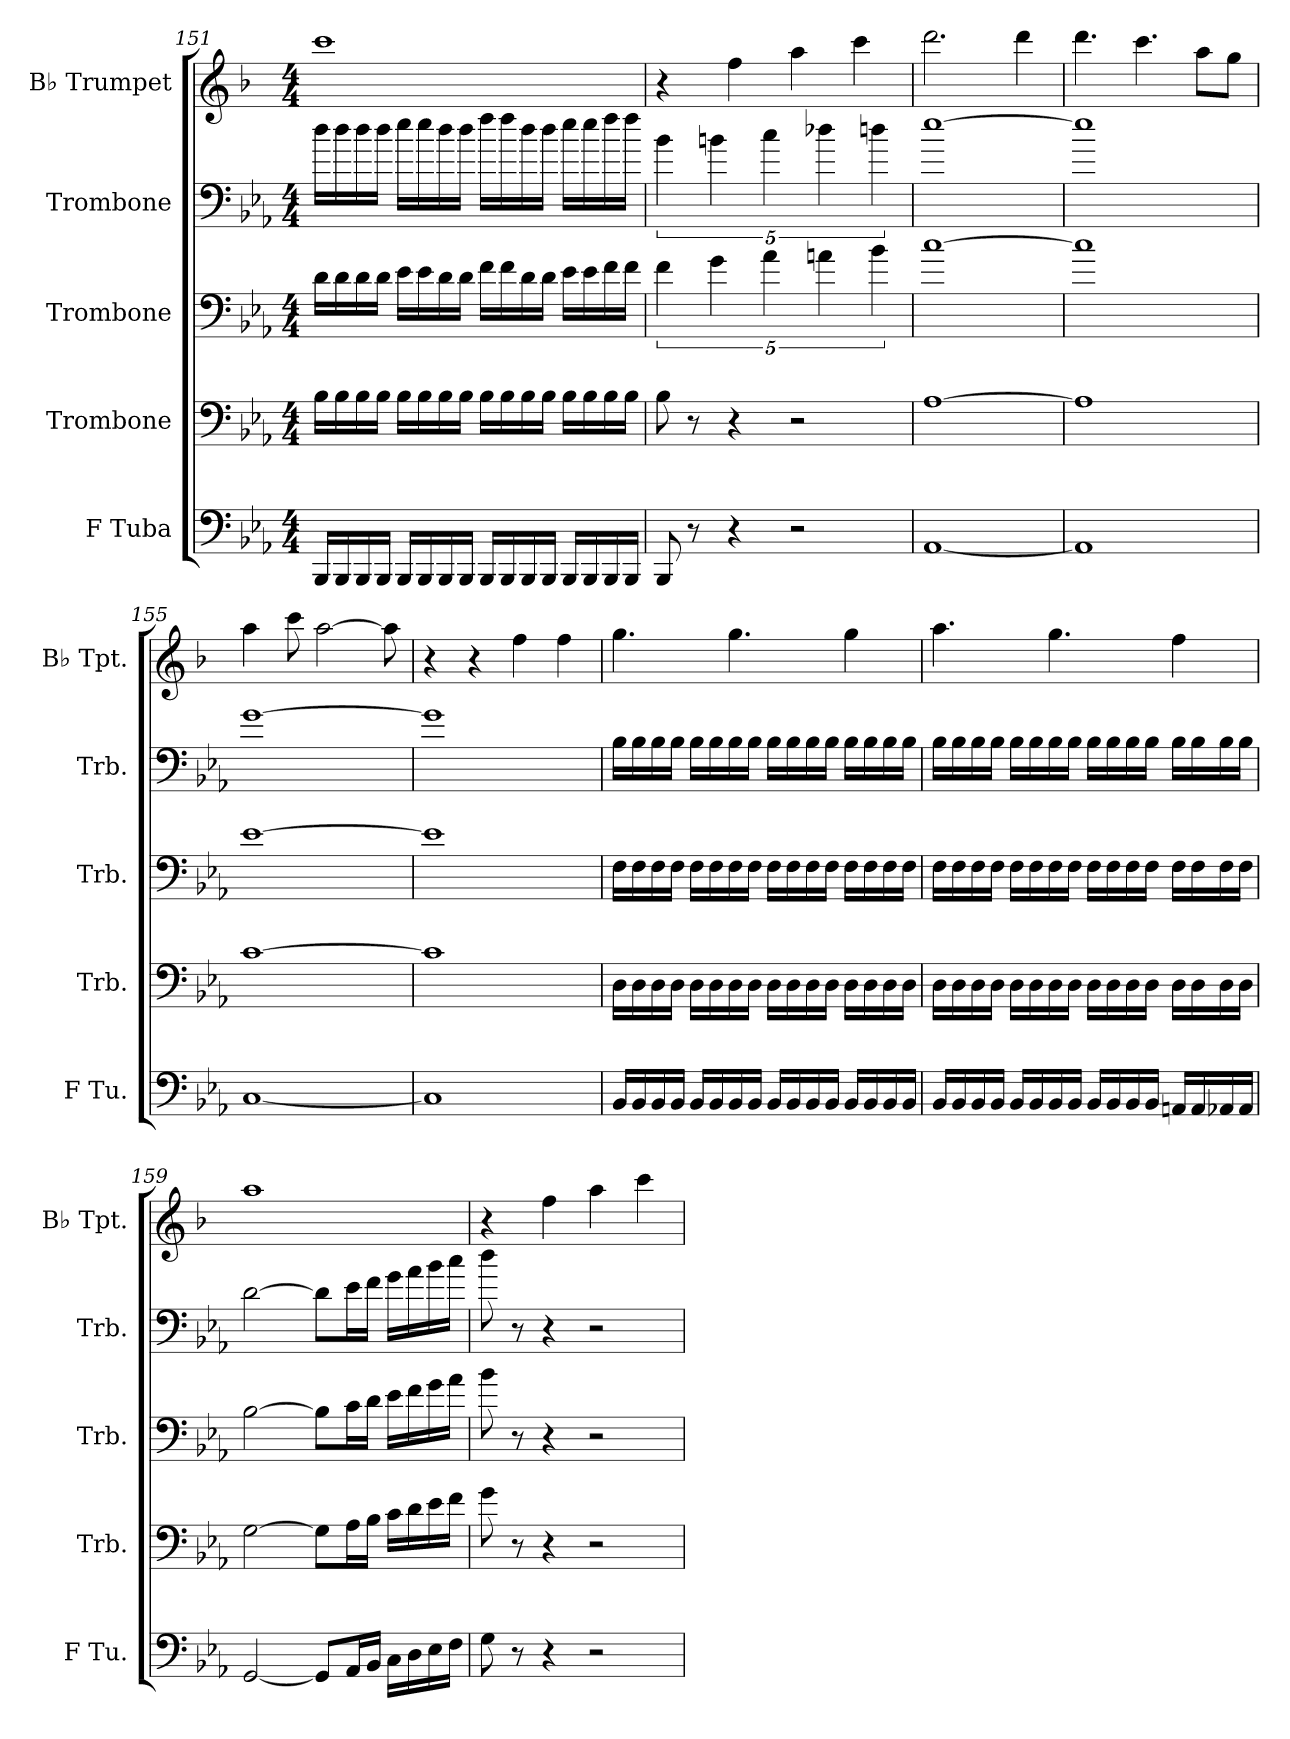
**kern	**kern	**kern	**kern	**kern
*part5	*part4	*part3	*part2	*part1
*staff5	*staff4	*staff3	*staff2	*staff1
*I"F Tuba	*I"Trombone	*I"Trombone	*I"Trombone	*I"B♭ Trumpet
*I'F Tu.	*I'Trb.	*I'Trb.	*I'Trb.	*I'B♭ Tpt.
!!LO:PB:g=z
*clefF4	*clefF4	*clefF4	*clefF4	*clefG2
*	*	*	*	*ITrd1c2
*k[b-e-a-]	*k[b-e-a-]	*k[b-e-a-]	*k[b-e-a-]	*k[b-e-a-]
*E-:	*E-:	*E-:	*E-:	*E-:
*M4/4	*M4/4	*M4/4	*M4/4	*M4/4
=151	=151	=151	=151	=151
16BBB-/LL	16B-\LL	16d\LL	16dd\LL	1bb-
16BBB-/	16B-\	16d\	16dd\	.
16BBB-/	16B-\	16d\	16dd\	.
16BBB-/JJ	16B-\JJ	16d\JJ	16dd\JJ	.
16BBB-/LL	16B-\LL	16e-\LL	16ee-\LL	.
16BBB-/	16B-\	16e-\	16ee-\	.
16BBB-/	16B-\	16d\	16dd\	.
16BBB-/JJ	16B-\JJ	16d\JJ	16dd\JJ	.
16BBB-/LL	16B-\LL	16f\LL	16ff\LL	.
16BBB-/	16B-\	16f\	16ff\	.
16BBB-/	16B-\	16d\	16dd\	.
16BBB-/JJ	16B-\JJ	16d\JJ	16dd\JJ	.
16BBB-/LL	16B-\LL	16e-\LL	16ee-\LL	.
16BBB-/	16B-\	16e-\	16ee-\	.
16BBB-/	16B-\	16f\	16ff\	.
16BBB-/JJ	16B-\JJ	16f\JJ	16ff\JJ	.
!!LO:PB:g=z
=152	=152	=152	=152	=152
8BBB-/	8B-\	5f\	5b-\	4r
8r	8r	.	.	.
.	.	5g\	5bn\	.
4r	4r	.	.	4ee-\
.	.	5a-\	5cc\	.
2r	2r	.	.	4gg\
.	.	5an\	5dd-X\	.
.	.	.	.	4bb-\
.	.	5b-\	5ddn\	.
=153	=153	=153	=153	=153
[1AA-	[1A-	[1cc	[1ee-	2.ccc\
.	.	.	.	4ccc\
=154	=154	=154	=154	=154
1AA-]	1A-]	1cc]	1ee-]	4.ccc\
.	.	.	.	4.bb-\
.	.	.	.	8gg\L
.	.	.	.	8ff\J
=155	=155	=155	=155	=155
[1C	[1c	[1e-	[1g	4gg\
.	.	.	.	8bb-\
.	.	.	.	[2gg\
.	.	.	.	8gg\]
=156	=156	=156	=156	=156
1C]	1c]	1e-]	1g]	4r
.	.	.	.	4r
.	.	.	.	4ee-\
.	.	.	.	4ee-\
!!LO:PB:g=z
=157	=157	=157	=157	=157
16BB-/LL	16D\LL	16F\LL	16B-\LL	4.ff\
16BB-/	16D\	16F\	16B-\	.
16BB-/	16D\	16F\	16B-\	.
16BB-/JJ	16D\JJ	16F\JJ	16B-\JJ	.
16BB-/LL	16D\LL	16F\LL	16B-\LL	.
16BB-/	16D\	16F\	16B-\	.
16BB-/	16D\	16F\	16B-\	4.ff\
16BB-/JJ	16D\JJ	16F\JJ	16B-\JJ	.
16BB-/LL	16D\LL	16F\LL	16B-\LL	.
16BB-/	16D\	16F\	16B-\	.
16BB-/	16D\	16F\	16B-\	.
16BB-/JJ	16D\JJ	16F\JJ	16B-\JJ	.
16BB-/LL	16D\LL	16F\LL	16B-\LL	4ff\
16BB-/	16D\	16F\	16B-\	.
16BB-/	16D\	16F\	16B-\	.
16BB-/JJ	16D\JJ	16F\JJ	16B-\JJ	.
=158	=158	=158	=158	=158
16BB-/LL	16D\LL	16F\LL	16B-\LL	4.gg\
16BB-/	16D\	16F\	16B-\	.
16BB-/	16D\	16F\	16B-\	.
16BB-/JJ	16D\JJ	16F\JJ	16B-\JJ	.
16BB-/LL	16D\LL	16F\LL	16B-\LL	.
16BB-/	16D\	16F\	16B-\	.
16BB-/	16D\	16F\	16B-\	4.ff\
16BB-/JJ	16D\JJ	16F\JJ	16B-\JJ	.
16BB-/LL	16D\LL	16F\LL	16B-\LL	.
16BB-/	16D\	16F\	16B-\	.
16BB-/	16D\	16F\	16B-\	.
16BB-/JJ	16D\JJ	16F\JJ	16B-\JJ	.
16AAn/LL	16D\LL	16F\LL	16B-\LL	4ee-\
16AA/	16D\	16F\	16B-\	.
16AA-X/	16D\	16F\	16B-\	.
16AA-/JJ	16D\JJ	16F\JJ	16B-\JJ	.
!!LO:PB:g=z
=159	=159	=159	=159	=159
[2GG/	[2G\	[2B-\	[2d\	1gg
8GG/L]	8G\L]	8B-\L]	8d\L]	.
16AA-/L	16A-\L	16c\L	16e-\L	.
16BB-/JJ	16B-\JJ	16d\JJ	16f\JJ	.
16C\LL	16c\LL	16e-\LL	16g\LL	.
16D\	16d\	16f\	16a-\	.
16E-\	16e-\	16g\	16b-\	.
16F\JJ	16f\JJ	16a-\JJ	16cc\JJ	.
!!LO:PB:g=z
=160	=160	=160	=160	=160
8G\	8g\	8b-\	8dd\	4r
8r	8r	8r	8r	.
4r	4r	4r	4r	4ee-\
2r	2r	2r	2r	4gg\
.	.	.	.	4bb-\
=	=	=	=	=
*-	*-	*-	*-	*-
